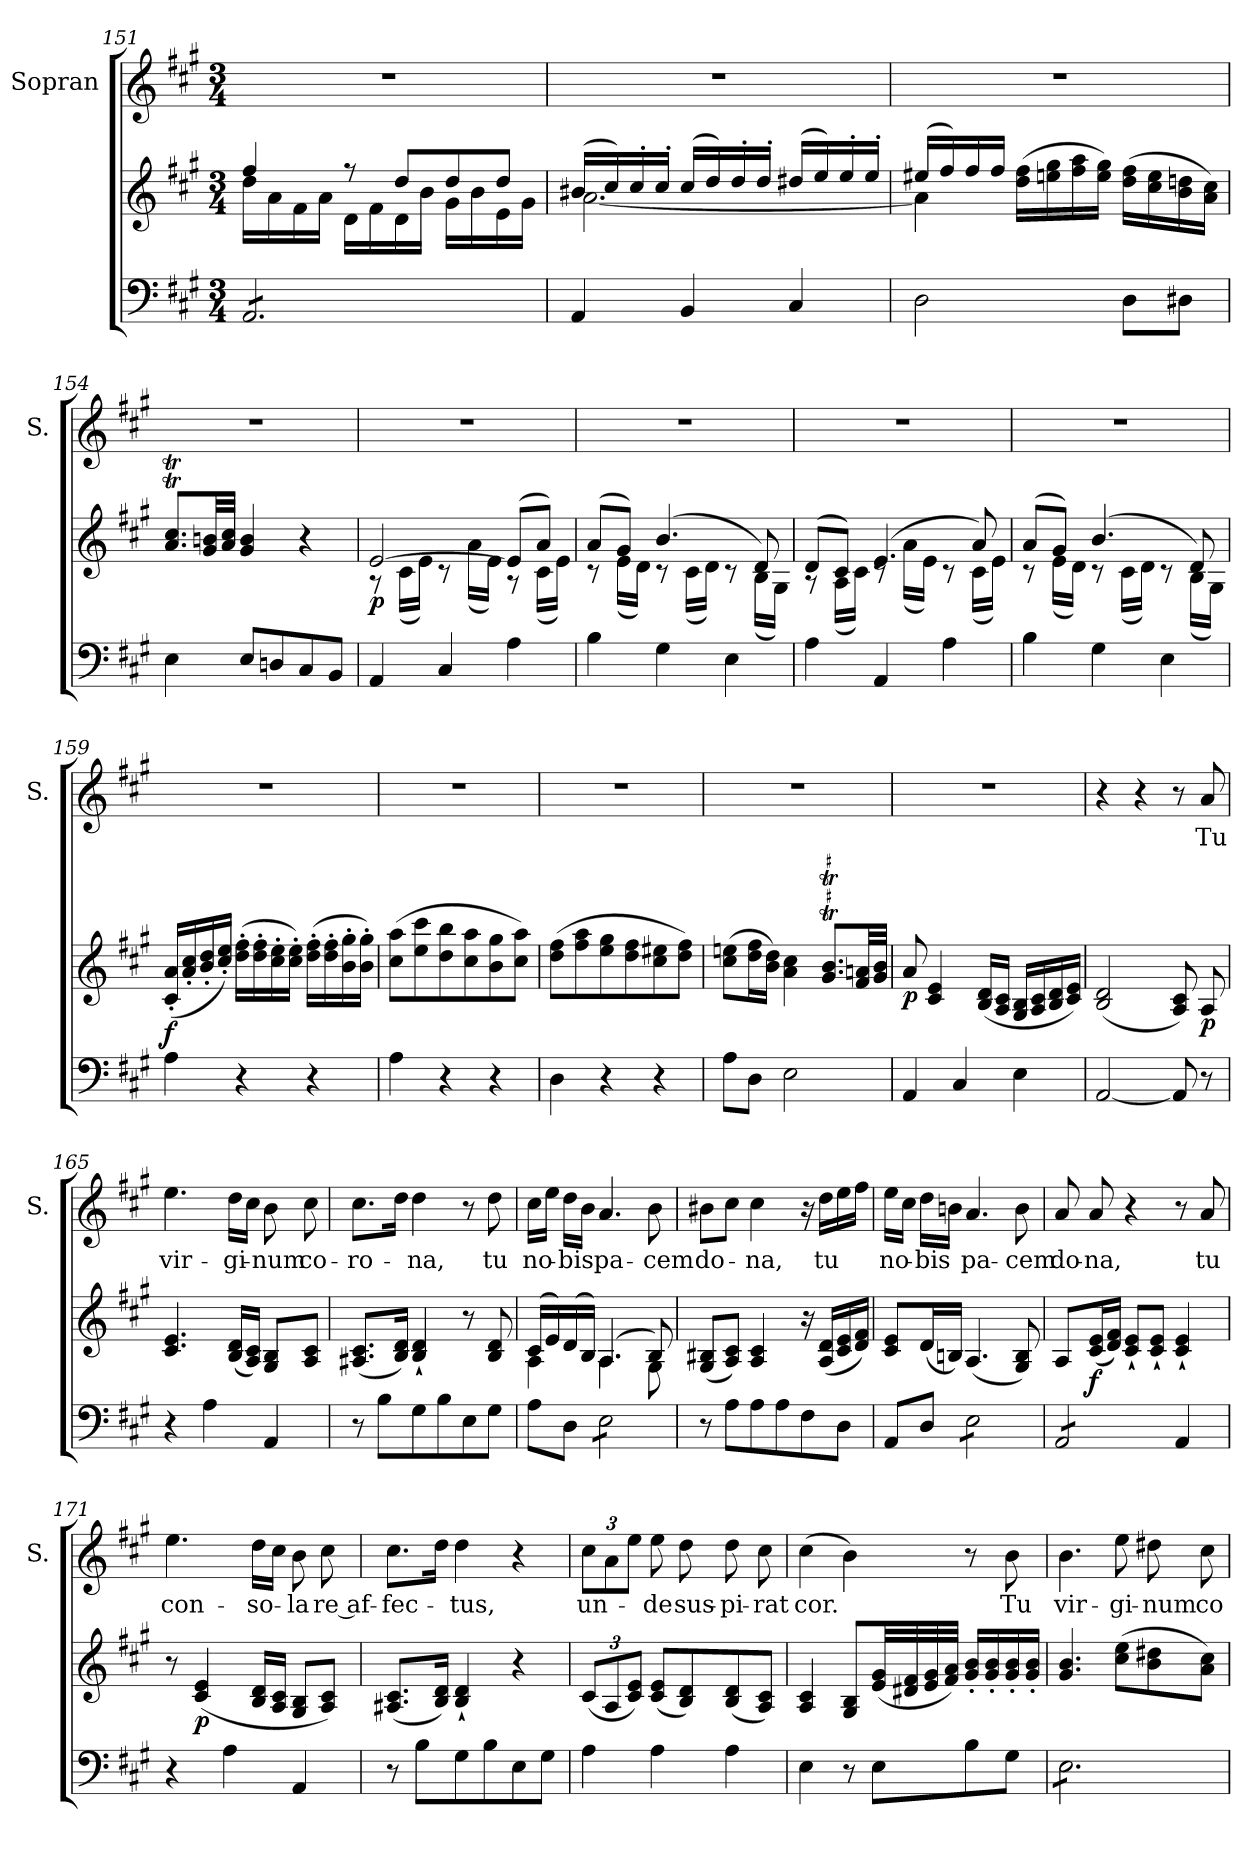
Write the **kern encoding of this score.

**kern	**kern	**dynam	**kern	**text
*part2	*part2	*part2	*part1	*part1
*staff3	*staff2	*staff2/3	*staff1	*staff1
*	*	*	*I"Sopran	*
*	*	*	*I'S.	*
!!LO:LB:g=z
*clefF4	*clefG2	*	*clefG2	*
*k[f#c#g#]	*k[f#c#g#]	*	*k[f#c#g#]	*
*A:	*A:	*	*A:	*
*M3/4	*M3/4	*	*M3/4	*
=151	=151	=151	=151	=151
*	*^	*	*	*
*tremolo	*	*	*	*	*
8AA/L	4ff#/	16dd\LL	.	2.r	.
.	.	16a\	.	.	.
8AA/	.	16f#\	.	.	.
.	.	16a\JJ	.	.	.
8AA/	8ree	16d\LL	.	.	.
.	.	16f#\	.	.	.
8AA/	8dd/L	16d\	.	.	.
.	.	16b\JJ	.	.	.
8AA/	8dd/	16g#\LL	.	.	.
.	.	16b\	.	.	.
8AA/J	8dd/J	16e\	.	.	.
*Xtremolo	*	*	*	*	*
.	.	16g#\JJ	.	.	.
=152	=152	=152	=152	=152	=152
4AA/	(>16b#X/LL	[<2.a\	.	2.r	.
.	16cc#/)	.	.	.	.
.	16cc#'</	.	.	.	.
.	16cc#'</JJ	.	.	.	.
4BB/	(>16cc#/LL	.	.	.	.
.	16dd/)	.	.	.	.
.	16dd'</	.	.	.	.
.	16dd'</JJ	.	.	.	.
4C#/	(>16dd#X/LL	.	.	.	.
.	16ee/)	.	.	.	.
.	16ee'</	.	.	.	.
.	16ee'</JJ	.	.	.	.
=153	=153	=153	=153	=153	=153
2D\	(>16ee#X/LL	4a\]	.	2.r	.
.	16ff#/)	.	.	.	.
.	16ff#/	.	.	.	.
.	16ff#/JJ	.	.	.	.
.	(>16dd\ 16ff#\LL	2ryy	.	.	.
.	16een\ 16gg#\	.	.	.	.
.	16ff#\ 16aa\	.	.	.	.
.	16ee\ 16gg#\JJ)	.	.	.	.
8D\L	(>16dd\ 16ff#\LL	.	.	.	.
.	16cc#\ 16ee\	.	.	.	.
8D#X\J	16b\ 16ddn\	.	.	.	.
.	16a\ 16cc#\JJ)	.	.	.	.
*	*v	*v	*	*	*
!!LO:LB:g=z
=154	=154	=154	=154	=154
4E\	8.a/T 8.cc#/TL	.	2.r	.
.	32g#/ 32bn/LL	.	.	.
.	32a/ 32cc#/JJJ	.	.	.
8E/L	4g#/ 4b/	.	.	.
8Dn/	.	.	.	.
8C#/	4r	.	.	.
8BB/J	.	.	.	.
=155	=155	=155	=155	=155
*	*^	*	*	*
!	!	!	!LO:DY:b	!	!
4AA/	[>2e/	8rA	p	2.r	.
.	.	(<16c#\LL	.	.	.
.	.	16e\JJ)	.	.	.
4C#/	.	8rB	.	.	.
.	.	(<16a\LL	.	.	.
.	.	16e\JJ)	.	.	.
4A\	(>8e/L]	8rA	.	.	.
.	8a/J)	(<16c#\LL	.	.	.
.	.	16e\JJ)	.	.	.
=156	=156	=156	=156	=156	=156
4B\	(>8a/L	8rc	.	2.r	.
.	8g#/J)	(<16e\LL	.	.	.
.	.	16d\JJ)	.	.	.
4G#\	(4.b/	8rc	.	.	.
.	.	(<16c#\LL	.	.	.
.	.	16d\JJ)	.	.	.
4E\	.	8rc	.	.	.
.	8d/)	(<16B\LL	.	.	.
.	.	16G#\JJ)	.	.	.
=157	=157	=157	=157	=157	=157
4A\	(>8d/L	8rG	.	2.r	.
.	8c#/J)	(<16A\LL	.	.	.
.	.	16c#\JJ)	.	.	.
4AA/	(4.e/	8rB	.	.	.
.	.	(<16a\LL	.	.	.
.	.	16e\JJ)	.	.	.
4A\	.	8rc	.	.	.
.	8a/)	(<16c#\LL	.	.	.
.	.	16e\JJ)	.	.	.
!!LO:PB:g=z
=158	=158	=158	=158	=158	=158
4B\	(>8a/L	8rB	.	2.r	.
.	8g#/J)	(<16e\LL	.	.	.
.	.	16d\JJ)	.	.	.
4G#\	(4.b/	8rB	.	.	.
.	.	(<16c#\LL	.	.	.
.	.	16d\JJ)	.	.	.
4E\	.	8rB	.	.	.
.	8d/)	(<16B\LL	.	.	.
.	.	16G#\JJ)	.	.	.
=159	=159	=159	=159	=159	=159
!	!	!	!LO:DY:b	!	!
*	*v	*v	*	*	*
4A\	(<16c#/'< 16a/'<LL	f	2.r	.
.	16a/'< 16cc#/'<	.	.	.
.	16b/'< 16dd/'<	.	.	.
.	16cc#/'< 16ee/'<JJ)	.	.	.
4r	(>16dd\'> 16ff#\'>LL	.	.	.
.	16dd\'> 16ff#\'>	.	.	.
.	16cc#\'> 16ee\'>	.	.	.
.	16cc#\'> 16ee\'>JJ)	.	.	.
4r	(>16dd\'> 16ff#\'>LL	.	.	.
.	16dd\'> 16ff#\'>	.	.	.
.	16b\'> 16gg#\'>	.	.	.
.	16b\'> 16gg#\'>JJ)	.	.	.
=160	=160	=160	=160	=160
4A\	(>8cc#\ 8aa\L	.	2.r	.
.	8ee\ 8ccc#\	.	.	.
4r	8dd\ 8bb\	.	.	.
.	8cc#\ 8aa\	.	.	.
4r	8b\ 8gg#\	.	.	.
.	8cc#\ 8aa\J)	.	.	.
=161	=161	=161	=161	=161
4D\	(>8dd\ 8ff#\L	.	2.r	.
.	8ff#\ 8aa\	.	.	.
4r	8ee\ 8gg#\	.	.	.
.	8dd\ 8ff#\	.	.	.
4r	8cc#\ 8ee#X\	.	.	.
.	8dd\ 8ff#\J)	.	.	.
!!LO:LB:g=z
=162	=162	=162	=162	=162
8A\L	(>8cc#\ 8een\L	.	2.r	.
8D\J	16dd\ 16ff#\L	.	.	.
.	16b\ 16dd\JJ)	.	.	.
2E\	4a\ 4cc#\	.	.	.
.	8.g#/T 8.b/TL	.	.	.
.	32f#/ 32a/LL	.	.	.
.	32g#/ 32b/JJJ	.	.	.
=163	=163	=163	=163	=163
!	!	!LO:DY:b	!	!
4AA/	8a/	p	2.r	.
.	4c#/ 4e/	.	.	.
4C#/	.	.	.	.
.	(<16B/ 16d/LL	.	.	.
.	16A/ 16c#/JJ	.	.	.
4E\	16G#/ 16B/LL	.	.	.
.	16A/ 16c#/	.	.	.
.	16B/ 16d/	.	.	.
.	16c#/ 16e/JJ)	.	.	.
=164	=164	=164	=164	=164
[2AA/	(<2B/ 2d/	.	4r	.
.	.	.	4r	.
8AA/]	8A/ 8c#/)	.	8r	.
!	!	!LO:DY:b	!	!LO:LY:b
8r	8A/	p	8a/	Tu
=165	=165	=165	=165	=165
!	!	!	!	!LO:LY:b
4r	4.c#/ 4.e/	.	4.ee\	vir-
4A\	.	.	.	.
!	!	!	!	!LO:LY:b
.	(<16B/ 16d/LL	.	16dd\LL	-gi-
.	16A/ 16c#/JJ)	.	16cc#\JJ	.
!	!	!	!	!LO:LY:b
4AA/	8G#/ 8B/L	.	8b\	-num
!	!	!	!	!LO:LY:b
.	8A/ 8c#/J	.	8cc#\	co-
!!LO:LB:g=z
=166	=166	=166	=166	=166
!	!	!	!	!LO:LY:b
8r	(<8.A#X/ 8.c#/L	.	8.cc#\L	-ro-
8B\L	.	.	.	.
.	16B/ 16d/Jk)	.	16dd\Jk	.
!	!	!	!	!LO:LY:b
8G#\	4B/`< 4d/`<	.	4dd\	-na,
8B\	.	.	.	.
8E\	8r	.	8r	.
!	!	!	!	!LO:LY:b
8G#\J	8B/ 8d/	.	8dd\	tu
=167	=167	=167	=167	=167
*	*^	*	*	*
!	!	!	!	!	!LO:LY:b
8A\L	(>16c#/LL	4A\	.	16cc#\LL	no-
.	16e/)	.	.	16ee\JJ	.
!	!	!	!	!	!LO:LY:b
8D\J	(>16d/	.	.	16dd\LL	-bis
.	16B/JJ)	.	.	16b\JJ	.
!	!	!	!	!	!LO:LY:b
*tremolo	*	*	*	*	*
8E\L	(4.A/	4.A\	.	4.a/	pa-
8E\	.	.	.	.	.
8E\	.	.	.	.	.
!	!	!	!	!	!LO:LY:b
8E\J	8B/)	8G#\	.	8b\	-cem
*Xtremolo	*	*	*	*	*
=168	=168	=168	=168	=168	=168
!	!	!	!	!	!LO:LY:b
*	*v	*v	*	*	*
8r	(<8G#/ 8B#X/L	.	8b#X\L	do-
8A\L	8A/ 8c#/J)	.	8cc#\J	.
!	!	!	!	!LO:LY:b
8A\	4A/ 4c#/	.	4cc#\	-na,
8A\	.	.	.	.
8F#\	16r	.	16r	.
!	!	!	!	!LO:LY:b
.	(<16A/ 16d/LL	.	16dd\LL	tu
8D\J	16c#/ 16e/	.	16ee\	.
.	16d/ 16f#/JJ)	.	16ff#\JJ	.
=169	=169	=169	=169	=169
!	!	!	!	!LO:LY:b
8AA/L	8c#/ 8e/L	.	16ee\LL	no-
.	.	.	16cc#\JJ	.
!	!	!	!	!LO:LY:b
8D/J	(<16d/L	.	16dd\LL	-bis
.	16Bn/JJ)	.	16bn\JJ	.
!	!	!	!	!LO:LY:b
*tremolo	*	*	*	*
8E\L	(<4.A/	.	4.a/	pa-
8E\	.	.	.	.
8E\	.	.	.	.
!	!	!	!	!LO:LY:b
8E\J	8G#/ 8B/)	.	8b\	-cem
!!LO:LB:g=z
=170	=170	=170	=170	=170
!	!	!	!	!LO:LY:b
8AA/L	8A/L	.	8a/	do-
!	!	!LO:DY:b	!	!LO:LY:b
8AA/	(<16c#/ 16e/L	f	8a/	-na,
.	16d/ 16f#/JJ)	.	.	.
8AA/	8c#/`< 8e/`<L	.	4r	.
8AA/J	8c#/`< 8e/`<J	.	.	.
*Xtremolo	*	*	*	*
4AA/	4c#/`< 4e/`<	.	8r	.
!	!	!	!	!LO:LY:b
.	.	.	8a/	tu
=171	=171	=171	=171	=171
!	!	!	!	!LO:LY:b
4r	8r	.	4.ee\	con-
!	!	!LO:DY:b	!	!
.	(<4c#/ 4e/	p	.	.
4A\	.	.	.	.
!	!	!	!	!LO:LY:b
.	16B/ 16d/LL	.	16dd\LL	-so-
.	16A/ 16c#/JJ	.	16cc#\JJ	.
!	!	!	!	!LO:LY:b
4AA/	8G#/ 8B/L	.	8b\	-la
!	!	!	!	!LO:LY:b
.	8A/ 8c#/J)	.	8cc#\	re af-
=172	=172	=172	=172	=172
!	!	!	!	!LO:LY:b
8r	(<8.A#X/ 8.c#/L	.	8.cc#\L	-fec-
8B\L	.	.	.	.
.	16B/ 16d/Jk)	.	16dd\Jk	.
!	!	!	!	!LO:LY:b
8G#\	4B/`< 4d/`<	.	4dd\	-tus,
8B\	.	.	.	.
8E\	4r	.	4r	.
8G#\J	.	.	.	.
=173	=173	=173	=173	=173
!	!	!	!	!LO:LY:b
4A\	(<12c#/L	.	12cc#\L	un-
.	12A/	.	12a\	.
.	12c#/ 12e/J)	.	12ee\J	.
!	!	!	!	!LO:LY:b
4A\	(<8c#/ 8e/L	.	8ee\	-de
!	!	!	!	!LO:LY:b
.	8B/ 8d/)	.	8dd\	sus-
!	!	!	!	!LO:LY:b
4A\	(<8B/ 8d/	.	8dd\	-pi-
!	!	!	!	!LO:LY:b
.	8A/ 8c#/J)	.	8cc#\	-rat
!!LO:PB:g=z
=174	=174	=174	=174	=174
!	!	!	!	!LO:LY:b
4E\	4A/ 4c#/	.	(>4cc#\	cor.
8r	8G#/ 8B/L	.	4b\)	.
8E\L	(<32e/ 32g#/LL	.	.	.
.	32d#X/ 32f#/	.	.	.
.	32e/ 32g#/	.	.	.
.	32f#/ 32a/JJJ)	.	.	.
8B\	16g#/'< 16b/'<LL	.	8r	.
.	16g#/'< 16b/'<	.	.	.
!	!	!	!	!LO:LY:b
8G#\J	16g#/'< 16b/'<	.	8b\	Tu
.	16g#/'< 16b/'<JJ	.	.	.
=175	=175	=175	=175	=175
!	!	!	!	!LO:LY:b
*tremolo	*	*	*	*
8E\L	4.g#/ 4.b/	.	4.b\	vir-
8E\	.	.	.	.
8E\	.	.	.	.
!	!	!	!	!LO:LY:b
8E\	(>8cc#\ 8ee\L	.	8ee\	-gi-
!	!	!	!	!LO:LY:b
8E\	8b\ 8dd#X\	.	8dd#X\	-num
!	!	!	!	!LO:LY:b
8E\J	8a\ 8cc#\J)	.	8cc#\	co-
*Xtremolo	*	*	*	*
=	=	=	=	=
*-	*-	*-	*-	*-
